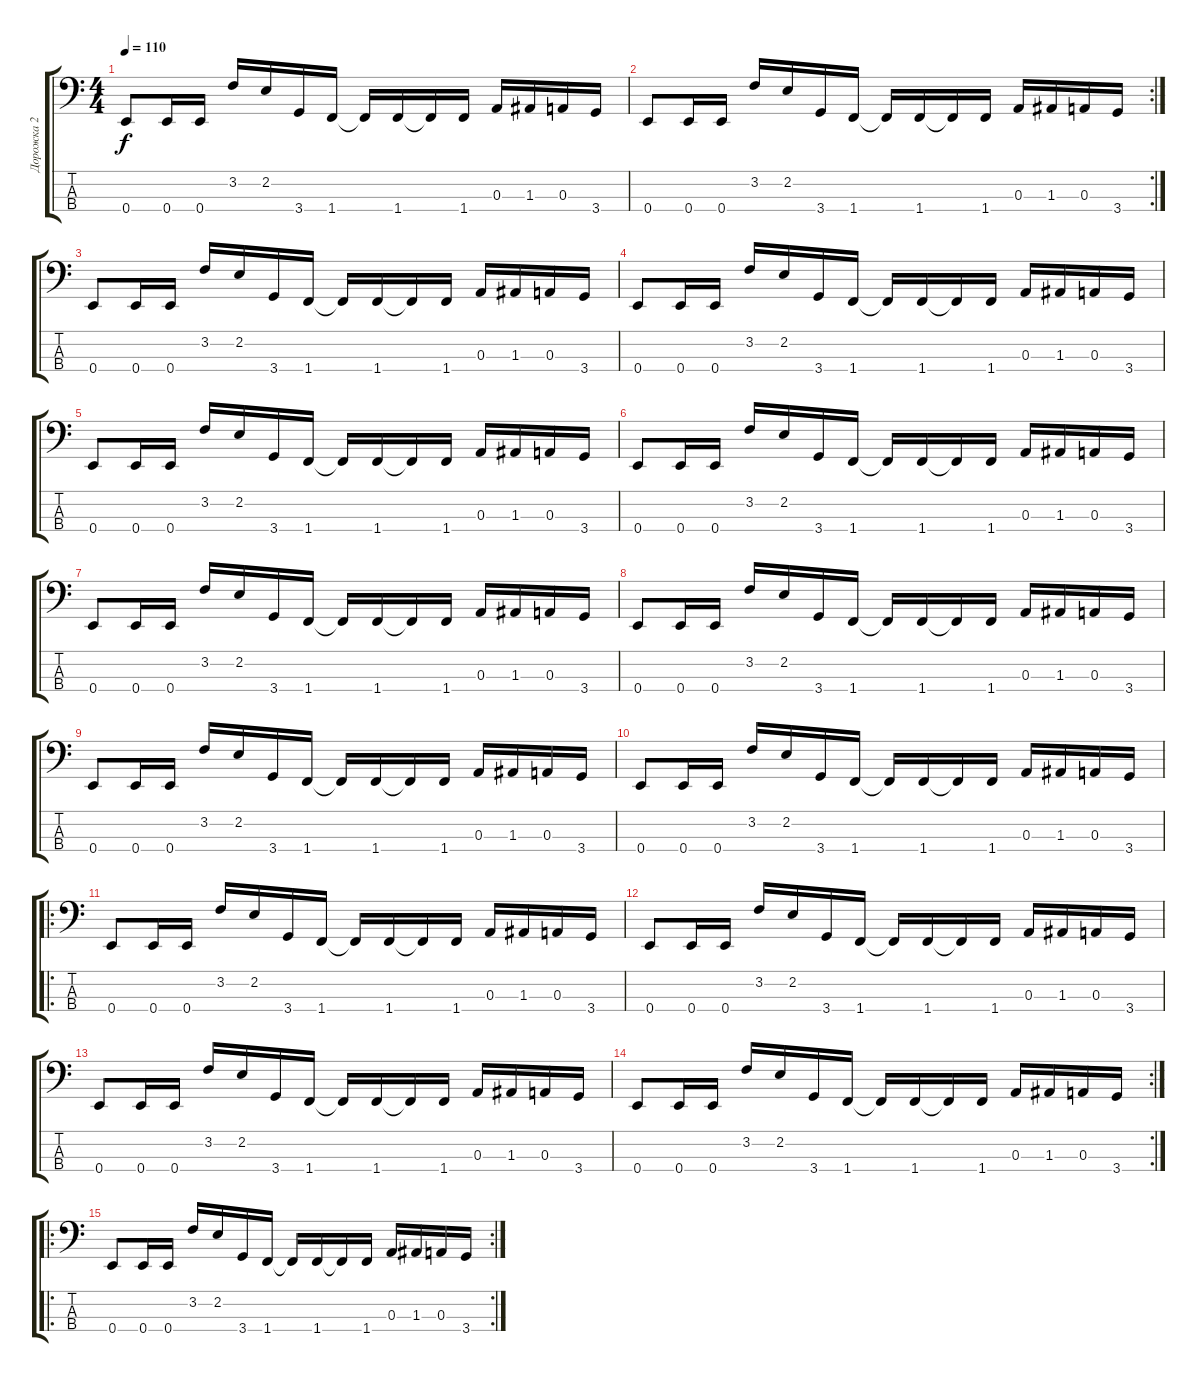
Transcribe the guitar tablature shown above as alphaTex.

\track ("Дорожка 2" "Дорожка 2") {instrument electricbasspick}
\staff {score tabs}
\tuning (G2 D2 A1 E1) {hide}
\ts (4 4)
\tempo 110
\clef f4
\ks c
0.4.8{dy f} 0.4.16 0.4.16 3.2.16 2.2.16 3.4.16 1.4.16 1.4{t}.16 1.4.16 1.4{t}.16 1.4.16 0.3.16 1.3.16 0.3.16 3.4.16 |
\rc 2
0.4.8 0.4.16 0.4.16 3.2.16 2.2.16 3.4.16 1.4.16 1.4{t}.16 1.4.16 1.4{t}.16 1.4.16 0.3.16 1.3.16 0.3.16 3.4.16 |
0.4.8 0.4.16 0.4.16 3.2.16 2.2.16 3.4.16 1.4.16 1.4{t}.16 1.4.16 1.4{t}.16 1.4.16 0.3.16 1.3.16 0.3.16 3.4.16 |
0.4.8 0.4.16 0.4.16 3.2.16 2.2.16 3.4.16 1.4.16 1.4{t}.16 1.4.16 1.4{t}.16 1.4.16 0.3.16 1.3.16 0.3.16 3.4.16 |
0.4.8 0.4.16 0.4.16 3.2.16 2.2.16 3.4.16 1.4.16 1.4{t}.16 1.4.16 1.4{t}.16 1.4.16 0.3.16 1.3.16 0.3.16 3.4.16 |
0.4.8 0.4.16 0.4.16 3.2.16 2.2.16 3.4.16 1.4.16 1.4{t}.16 1.4.16 1.4{t}.16 1.4.16 0.3.16 1.3.16 0.3.16 3.4.16 |
0.4.8 0.4.16 0.4.16 3.2.16 2.2.16 3.4.16 1.4.16 1.4{t}.16 1.4.16 1.4{t}.16 1.4.16 0.3.16 1.3.16 0.3.16 3.4.16 |
0.4.8 0.4.16 0.4.16 3.2.16 2.2.16 3.4.16 1.4.16 1.4{t}.16 1.4.16 1.4{t}.16 1.4.16 0.3.16 1.3.16 0.3.16 3.4.16 |
0.4.8 0.4.16 0.4.16 3.2.16 2.2.16 3.4.16 1.4.16 1.4{t}.16 1.4.16 1.4{t}.16 1.4.16 0.3.16 1.3.16 0.3.16 3.4.16 |
0.4.8 0.4.16 0.4.16 3.2.16 2.2.16 3.4.16 1.4.16 1.4{t}.16 1.4.16 1.4{t}.16 1.4.16 0.3.16 1.3.16 0.3.16 3.4.16 |
\ro
0.4.8 0.4.16 0.4.16 3.2.16 2.2.16 3.4.16 1.4.16 1.4{t}.16 1.4.16 1.4{t}.16 1.4.16 0.3.16 1.3.16 0.3.16 3.4.16 |
0.4.8 0.4.16 0.4.16 3.2.16 2.2.16 3.4.16 1.4.16 1.4{t}.16 1.4.16 1.4{t}.16 1.4.16 0.3.16 1.3.16 0.3.16 3.4.16 |
0.4.8 0.4.16 0.4.16 3.2.16 2.2.16 3.4.16 1.4.16 1.4{t}.16 1.4.16 1.4{t}.16 1.4.16 0.3.16 1.3.16 0.3.16 3.4.16 |
\rc 2
0.4.8 0.4.16 0.4.16 3.2.16 2.2.16 3.4.16 1.4.16 1.4{t}.16 1.4.16 1.4{t}.16 1.4.16 0.3.16 1.3.16 0.3.16 3.4.16 |
\ro
\rc 2
0.4.8 0.4.16 0.4.16 3.2.16 2.2.16 3.4.16 1.4.16 1.4{t}.16 1.4.16 1.4{t}.16 1.4.16 0.3.16 1.3.16 0.3.16 3.4.16
